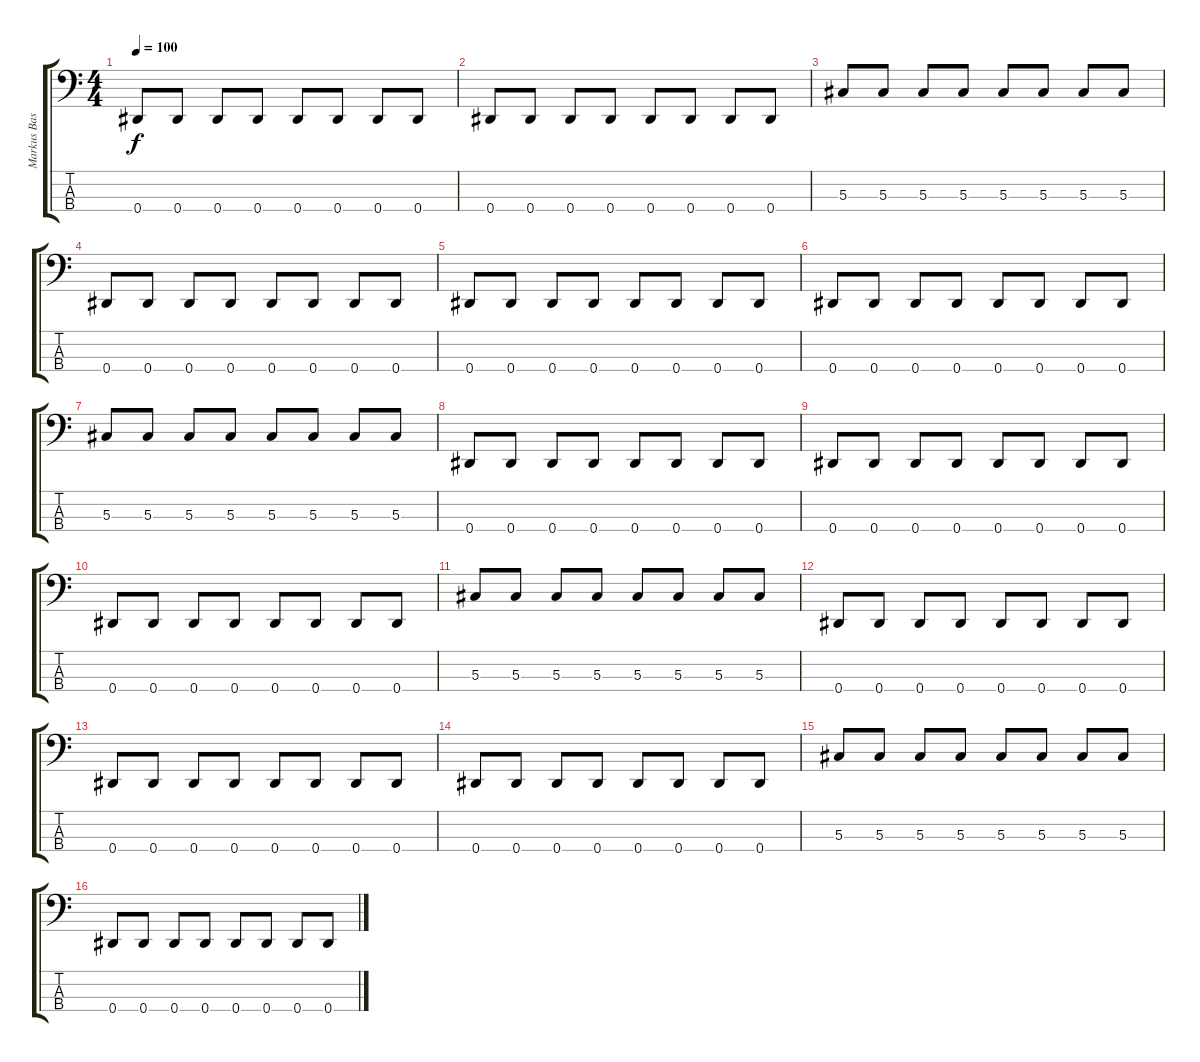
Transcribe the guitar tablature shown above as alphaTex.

\track ("Markus Bass" "Markus Bas") {instrument electricbassfinger}
\staff {score tabs}
\tuning (Gb2 Db2 Ab1 Eb1) {hide}
\ts (4 4)
\tempo 100
\clef f4
\ks c
0.4.8{dy f} 0.4.8 0.4.8 0.4.8 0.4.8 0.4.8 0.4.8 0.4.8 |
0.4.8 0.4.8 0.4.8 0.4.8 0.4.8 0.4.8 0.4.8 0.4.8 |
5.3.8 5.3.8 5.3.8 5.3.8 5.3.8 5.3.8 5.3.8 5.3.8 |
0.4.8 0.4.8 0.4.8 0.4.8 0.4.8 0.4.8 0.4.8 0.4.8 |
0.4.8 0.4.8 0.4.8 0.4.8 0.4.8 0.4.8 0.4.8 0.4.8 |
0.4.8 0.4.8 0.4.8 0.4.8 0.4.8 0.4.8 0.4.8 0.4.8 |
5.3.8 5.3.8 5.3.8 5.3.8 5.3.8 5.3.8 5.3.8 5.3.8 |
0.4.8 0.4.8 0.4.8 0.4.8 0.4.8 0.4.8 0.4.8 0.4.8 |
0.4.8 0.4.8 0.4.8 0.4.8 0.4.8 0.4.8 0.4.8 0.4.8 |
0.4.8 0.4.8 0.4.8 0.4.8 0.4.8 0.4.8 0.4.8 0.4.8 |
5.3.8 5.3.8 5.3.8 5.3.8 5.3.8 5.3.8 5.3.8 5.3.8 |
0.4.8 0.4.8 0.4.8 0.4.8 0.4.8 0.4.8 0.4.8 0.4.8 |
0.4.8 0.4.8 0.4.8 0.4.8 0.4.8 0.4.8 0.4.8 0.4.8 |
0.4.8 0.4.8 0.4.8 0.4.8 0.4.8 0.4.8 0.4.8 0.4.8 |
5.3.8 5.3.8 5.3.8 5.3.8 5.3.8 5.3.8 5.3.8 5.3.8 |
0.4.8 0.4.8 0.4.8 0.4.8 0.4.8 0.4.8 0.4.8 0.4.8
